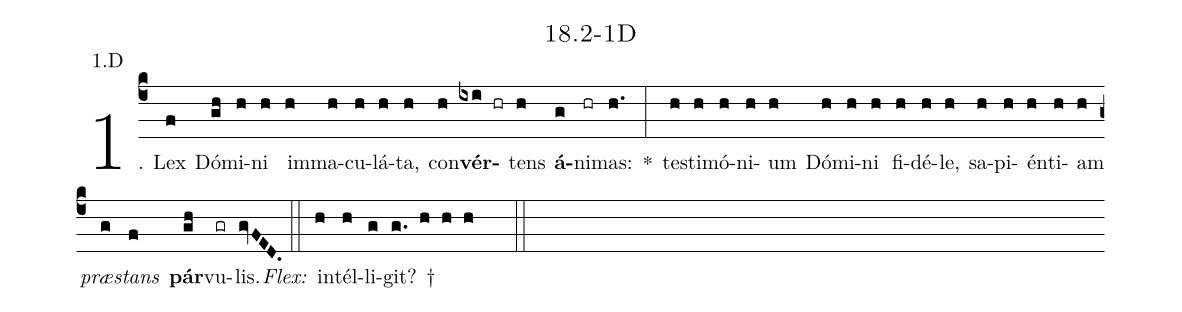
name: 18.2-1D;
annotation: 1.D;
%%
(c4)1. Lex(f) Dó(gh)mi(h)ni(h) im(h)ma(h)cu(h)lá(h)ta,(h) con(h)<b>vér</b>(ixi hr)tens(h) <b>á</b>(g)ni(hr)mas:(h.) *(:) tes(h)ti(h)mó(h)ni(h)um(h) Dó(h)mi(h)ni(h) fi(h)dé(h)le,(h) sa(h)pi(h)én(h)ti(h)am(h) <i>præ</i>(g)<i>stans</i>(f) <b>pár</b>(gh)vu(gr)lis.(gvFED.) (::)
<i>Flex:</i>()  in(h)tél(h)li(g)git? †(g. h h h  ::)

%E(h) u(h) o(g) u(f) a(gh) e.(gvFED.) (::)
